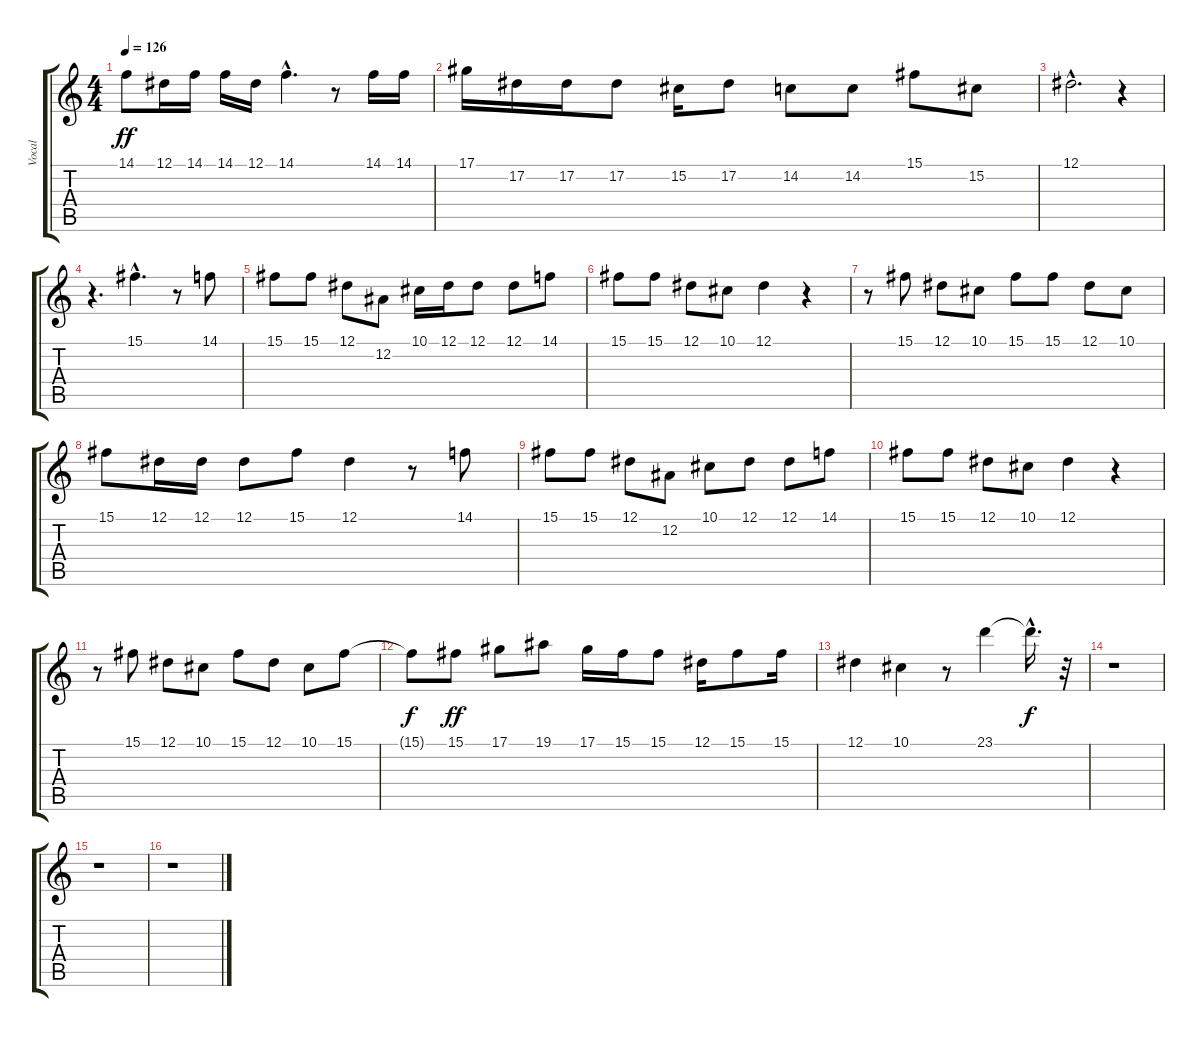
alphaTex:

\track ("Vocal                               " "Vocal     ") {instrument violin}
\staff {score tabs}
\tuning (Eb4 Bb3 Gb3 Db3 Ab2 Eb2) {hide}
\ts (4 4)
\tempo 126
\clef g2
\ks c
14.1.8{dy ff} 12.1.16 14.1.16 14.1.16 12.1.16 14.1{hac}.4{d} r.8 14.1.16 14.1.16 |
17.1.16 17.2.16 17.2.16 17.2.8 15.2.16 17.2.8 14.2.8 14.2.8 15.1.8 15.2.8 |
12.1{hac}.2{d} r.4 |
r.4{d} 15.1{hac}.4{d} r.8 14.1.8 |
15.1.8 15.1.8 12.1.8 12.2.8 10.1.16 12.1.16 12.1.8 12.1.8 14.1.8 |
15.1.8 15.1.8 12.1.8 10.1.8 12.1.4 r.4 |
r.8 15.1.8 12.1.8 10.1.8 15.1.8 15.1.8 12.1.8 10.1.8 |
15.1.8 12.1.16 12.1.16 12.1.8 15.1.8 12.1.4 r.8 14.1.8 |
15.1.8 15.1.8 12.1.8 12.2.8 10.1.8 12.1.8 12.1.8 14.1.8 |
15.1.8 15.1.8 12.1.8 10.1.8 12.1.4 r.4 |
r.8 15.1.8 12.1.8 10.1.8 15.1.8 12.1.8 10.1.8 15.1.8 |
15.1{t}.8{dy f} 15.1.8{dy ff} 17.1.8 19.1.8 17.1.16 15.1.16 15.1.8 12.1.16 15.1.8 15.1.16 |
12.1.4 10.1.4 r.8 23.1.4 23.1{hac t}.16{d dy f} r.32 |
r.1 |
r.1 |
r.1
